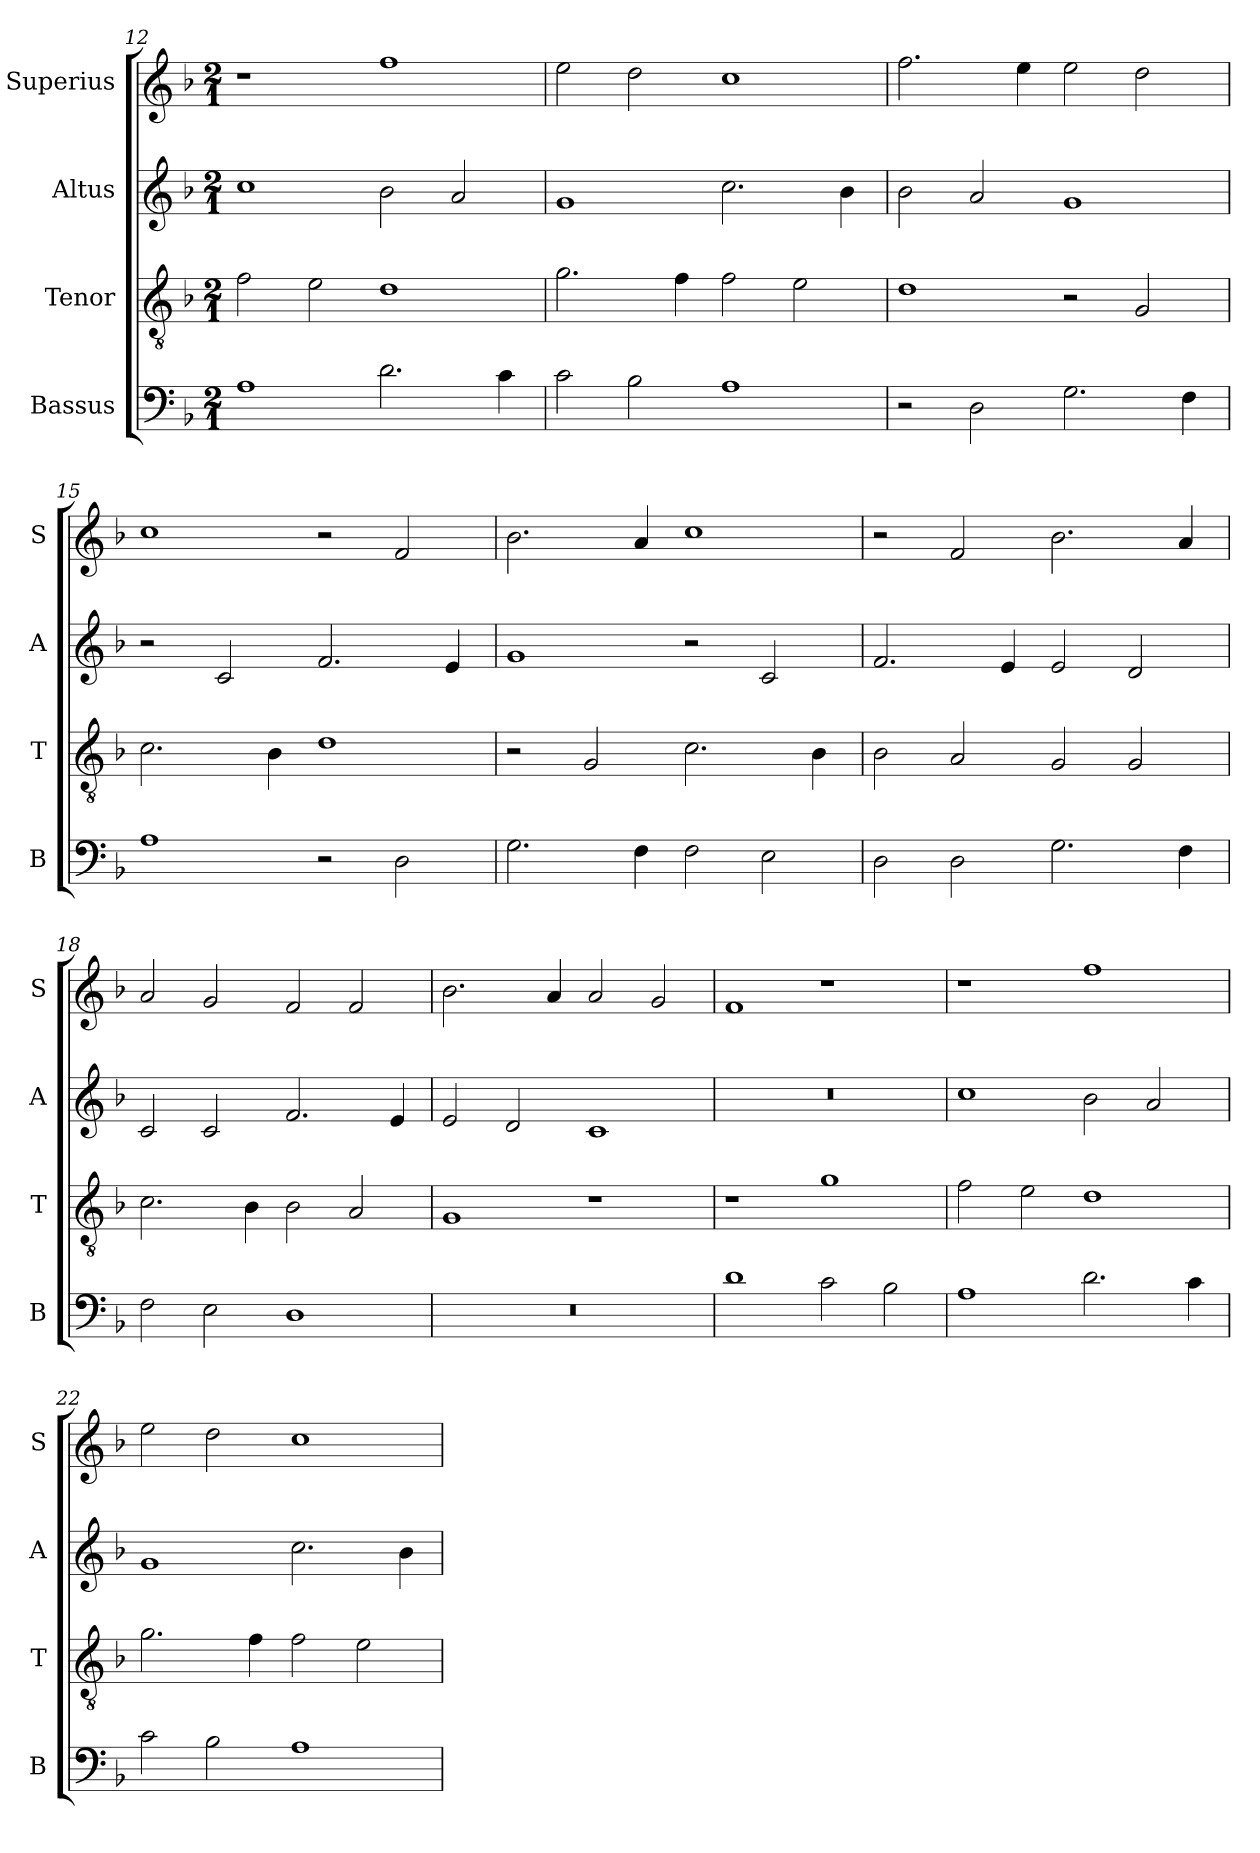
**kern	**kern	**kern	**kern
*part4	*part3	*part2	*part1
*staff4	*staff3	*staff2	*staff1
*I"Bassus	*I"Tenor	*I"Altus	*I"Superius
*I'B	*I'T	*I'A	*I'S
*clefF4	*clefGv2	*clefG2	*clefG2
*k[b-]	*k[b-]	*k[b-]	*k[b-]
*F:	*F:	*F:	*F:
*M2/1	*M2/1	*M2/1	*M2/1
=12	=12	=12	=12
1A	2f	1cc	1r
.	2e	.	.
2.d	1d	2b-	1ff
.	.	2a	.
4c	.	.	.
=13	=13	=13	=13
2c	2.g	1g	2ee
2B-	.	.	2dd
.	4f	.	.
1A	2f	2.cc	1cc
.	2e	.	.
.	.	4b-	.
=14	=14	=14	=14
2r	1d	2b-	2.ff
2D	.	2a	.
.	.	.	4ee
2.G	2r	1g	2ee
.	2G	.	2dd
4F	.	.	.
=15	=15	=15	=15
1A	2.c	2r	1cc
.	.	2c	.
.	4B-	.	.
2r	1d	2.f	2r
2D	.	.	2f
.	.	4e	.
=16	=16	=16	=16
2.G	2r	1g	2.b-
.	2G	.	.
4F	.	.	4a
2F	2.c	2r	1cc
2E	.	2c	.
.	4B-	.	.
=17	=17	=17	=17
2D	2B-	2.f	2r
2D	2A	.	2f
.	.	4e	.
2.G	2G	2e	2.b-
.	2G	2d	.
4F	.	.	4a
=18	=18	=18	=18
2F	2.c	2c	2a
2E	.	2c	2g
.	4B-	.	.
1D	2B-	2.f	2f
.	2A	.	2f
.	.	4e	.
=19	=19	=19	=19
0r	1G	2e	2.b-
.	.	2d	.
.	.	.	4a
.	1r	1c	2a
.	.	.	2g
=20	=20	=20	=20
1d	1r	0r	1f
2c	1g	.	1r
2B-	.	.	.
=21	=21	=21	=21
1A	2f	1cc	1r
.	2e	.	.
2.d	1d	2b-	1ff
.	.	2a	.
4c	.	.	.
=22	=22	=22	=22
2c	2.g	1g	2ee
2B-	.	.	2dd
.	4f	.	.
1A	2f	2.cc	1cc
.	2e	.	.
.	.	4b-	.
=	=	=	=
*-	*-	*-	*-
